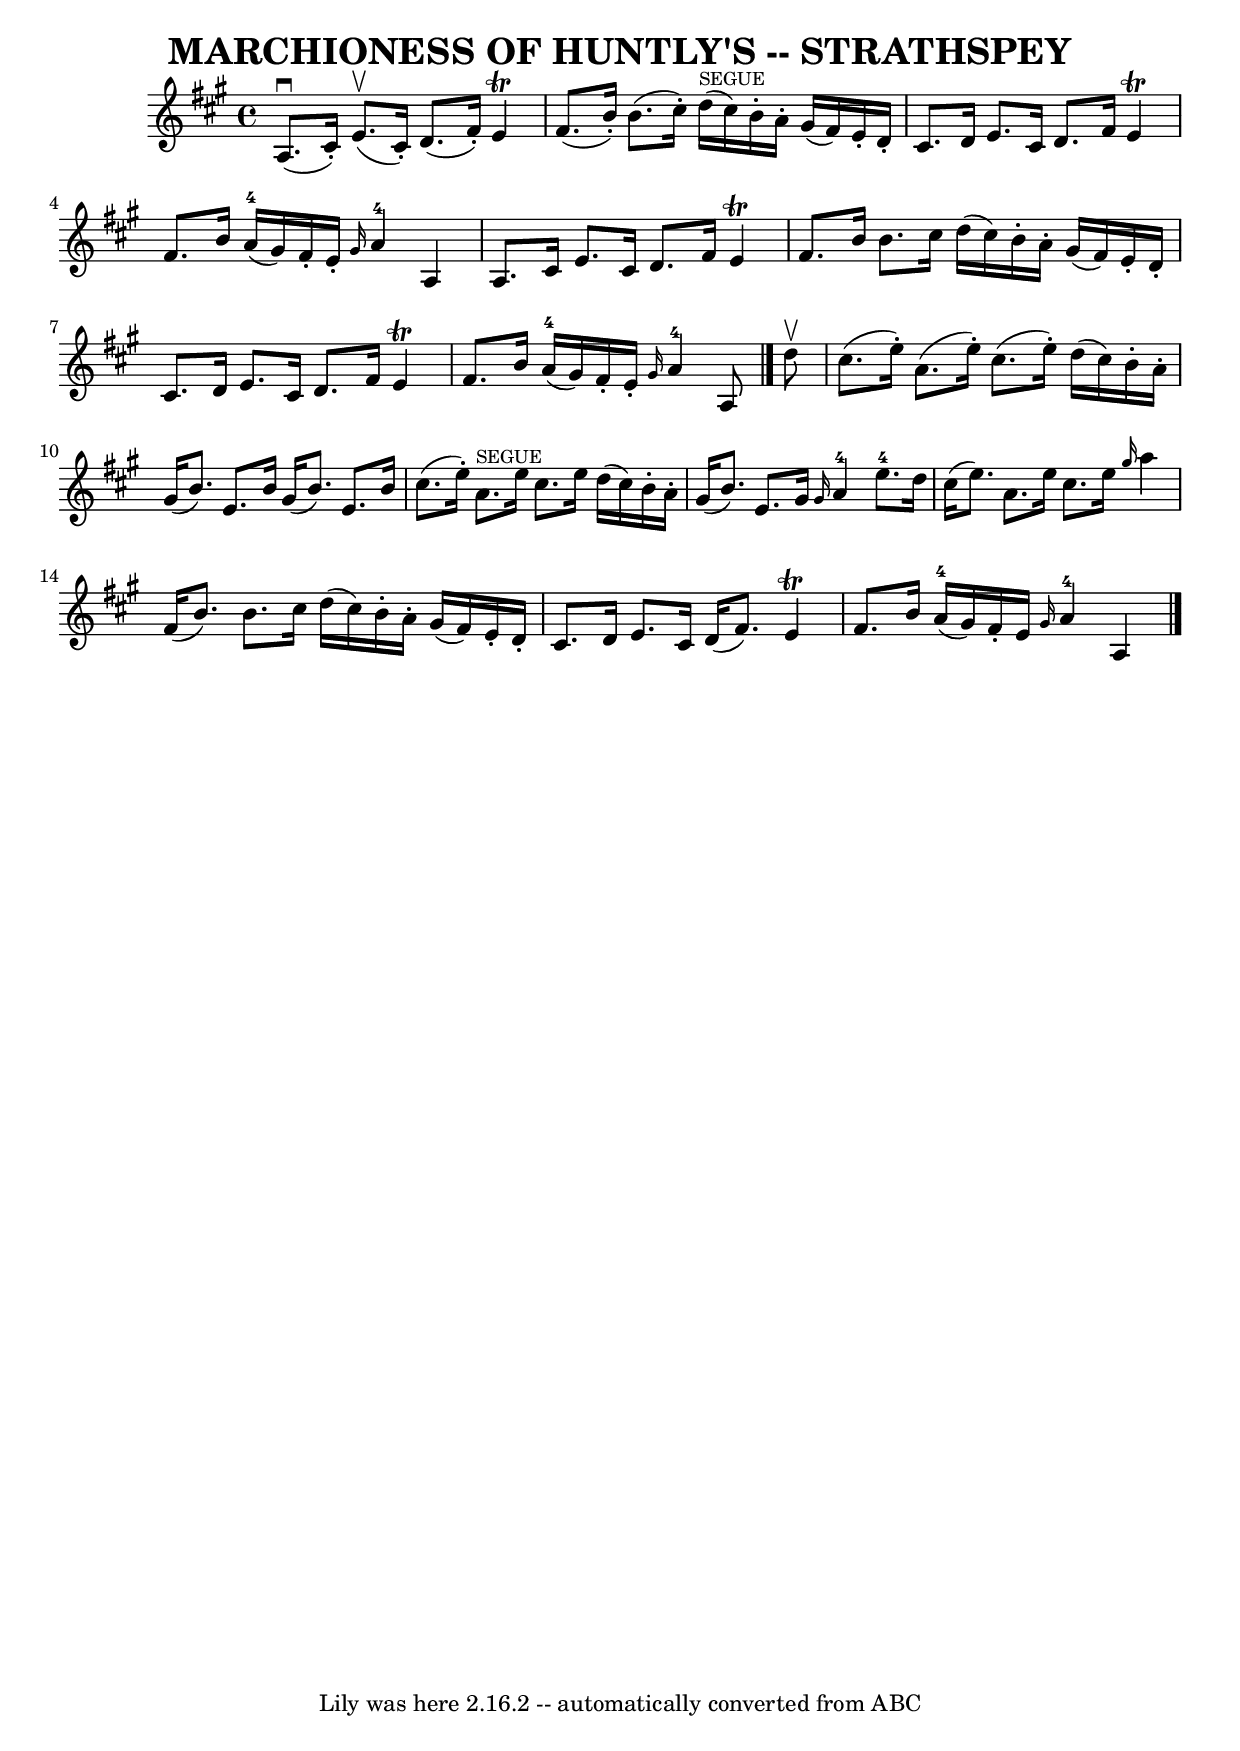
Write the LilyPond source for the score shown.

\version "2.16.2"
\include "Mammoth.ily"
\header {
  %% book = "Ryan's Mammoth Collection of Fiddle Tunes"
  composer = ""
  crossRefNumber = "1"
  footnotes = ""
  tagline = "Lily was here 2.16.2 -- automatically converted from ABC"
  title = "MARCHIONESS OF HUNTLY'S -- STRATHSPEY"

}
voicedefault =  {


  \override Staff.TimeSignature #'style = #'C
  \time 4/4 
  \key a \major a8. (^\downbow cis'16 -.) e'8. (^\upbow   
  cis'16 -.) d'8. (fis'16 -.) e'4^\trill   |
  fis'8. (b'16 
  -.) b'8. (cis''16 -.) d''16^\segue(cis''16) b'16 -.   
  a'16 -. gis'16 (fis'16) e'16 -. d'16 -.   |
  cis'8.    
  d'16 e'8. cis'16 d'8. fis'16 e'4^\trill   |
  fis'8.    
  b'16 a'16-4(gis'16) fis'16 -. e'16 -. \grace { gis'16  
					       }   
  a'4-4 a4    |
  a8. cis'16 e'8. cis'16 d'8.    
  fis'16 e'4^\trill   |
  fis'8. b'16 b'8. cis''16 d''16 (
  cis''16) b'16 -. a'16 -. gis'16 (fis'16) e'16 -. d'16 -.   
  |
  cis'8. d'16 e'8. cis'16 d'8. fis'16 e'4^\trill  
  |
  fis'8. b'16 a'16-4(gis'16) fis'16 -. e'16 -. 
  \grace { gis'16  
	 } a'4-4 a8    \bar "|." d''8^\upbow   
  |
  cis''8. (e''16 -.) a'8. (e''16 -.) cis''8. (e''16 
  -.) d''16 (cis''16) b'16 -. a'16 -.   |
  gis'16 (b'8.  
  -) e'8. b'16 gis'16 (b'8.) e'8. b'16    |
  cis''8. 
  (e''16 -.) a'8.^\segue e''16 cis''8. e''16 d''16 (
  cis''16) b'16 -. a'16 -.   |
  gis'16 (b'8.) e'8.    
  gis'16  \grace { gis'16  
		 } a'4-4 e''8.-4 d''16    |
  
  cis''16 (e''8.) a'8. e''16 cis''8. e''16  \grace {    
    gis''16  
  } a''4    |
  fis'16 (b'8.) b'8. cis''16 d''16 
  (cis''16) b'16 -. a'16 -. gis'16 (fis'16) e'16 -. d'16 -. 
  |
  cis'8. d'16 e'8. cis'16 d'16 (fis'8.) e'4 
  ^\trill   |
  fis'8. b'16 a'16-4(gis'16) fis'16 -.   
  e'16  \grace { gis'16  
	       } a'4-4 a4    \bar "|."   

}

\score{
  <<

    \context Staff="default"
    {
      \voicedefault 
      
    }

  >>
  \layout {
    
  }
  \midi {
  }

}
